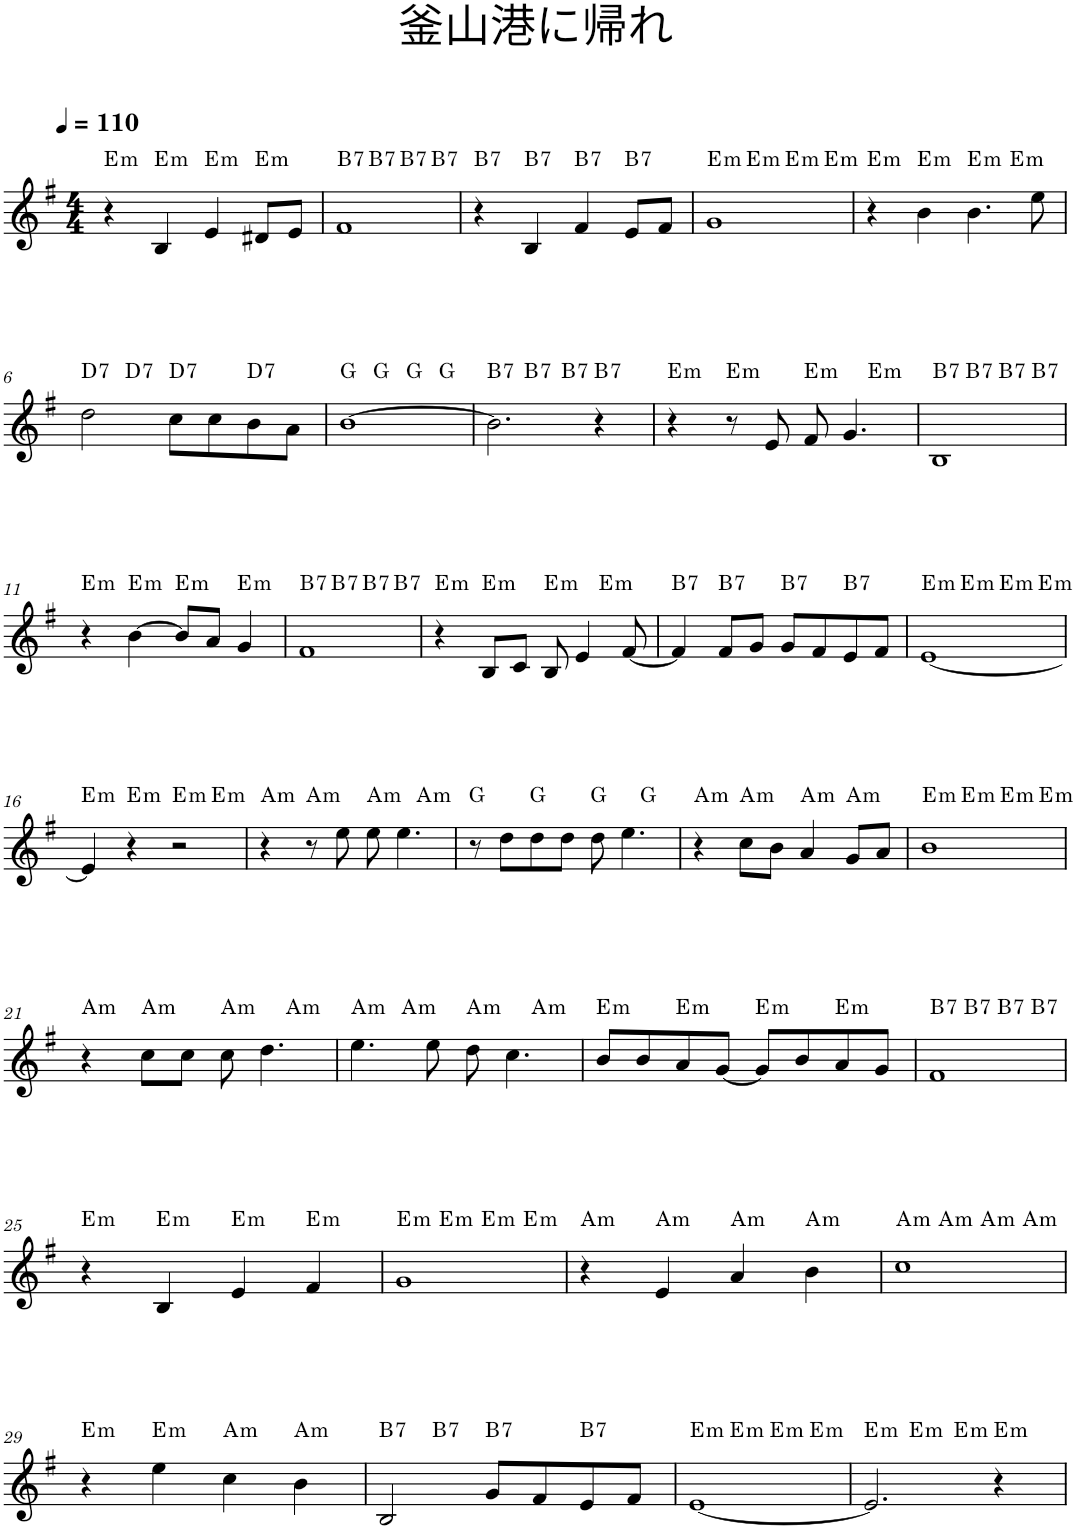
**kern	**harte
*part1	*part1
*staff1	*
*I"Piano	*
*I'Pno.	*
*clefG2	*
*k[f#]	*
*G:	*
*M4/4	*
*MM110	*
=1	=1
!	!LO:H:kt=m
4r	E:min
!	!LO:H:kt=m
4B/	E:min
!	!LO:H:kt=m
4e/	E:min
!	!LO:H:kt=m
8d#X/L	E:min
8e/J	.
=2	=2
!	!LO:H:kt=7
*^	*
*	*^	*
*	*	*^	*
1f#	4ryy	2ryy	2.ryy	B:7
!	!	!	!	!LO:H:kt=7
.	2.ryy	.	.	B:7
!	!	!	!	!LO:H:kt=7
.	.	2ryy	.	B:7
!	!	!	!	!LO:H:kt=7
.	.	.	4ryy	B:7
=3	=3	=3	=3	=3
!	!	!	!	!LO:H:kt=7
*v	*v	*v	*v	*
4r	B:7
!	!LO:H:kt=7
4B/	B:7
!	!LO:H:kt=7
4f#/	B:7
!	!LO:H:kt=7
8e/L	B:7
8f#/J	.
=4	=4
!	!LO:H:kt=m
*^	*
*	*^	*
*	*	*^	*
1g	4ryy	2ryy	2.ryy	E:min
!	!	!	!	!LO:H:kt=m
.	2.ryy	.	.	E:min
!	!	!	!	!LO:H:kt=m
.	.	2ryy	.	E:min
!	!	!	!	!LO:H:kt=m
.	.	.	4ryy	E:min
=5	=5	=5	=5	=5
!	!	!	!	!LO:H:kt=m
*	*v	*v	*v	*
4r	2.ryy	E:min
!	!	!LO:H:kt=m
4b\	.	E:min
!	!	!LO:H:kt=m
4.b\	.	E:min
!	!	!LO:H:kt=m
.	4ryy	E:min
8ee\	.	.
!!LO:LB:g=z	!!
=6	=6	=6
!	!	!LO:H:kt=7
2dd\	4ryy	D:7
!	!	!LO:H:kt=7
.	2.ryy	D:7
!	!	!LO:H:kt=7
8cc\L	.	D:7
8cc\	.	.
!	!	!LO:H:kt=7
8b\	.	D:7
8a\J	.	.
=7	=7	=7
*^	*^	*
[1b	4ryy	2ryy	2.ryy	G:maj
.	2.ryy	.	.	G:maj
.	.	2ryy	.	G:maj
.	.	.	4ryy	G:maj
=8	=8	=8	=8	=8
!	!	!	!	!LO:H:kt=7
*	*	*v	*v	*
2.b\]	4ryy	2ryy	B:7
!	!	!	!LO:H:kt=7
.	2.ryy	.	B:7
!	!	!	!LO:H:kt=7
.	.	2ryy	B:7
!	!	!	!LO:H:kt=7
4r	.	.	B:7
=9	=9	=9	=9
!	!	!	!LO:H:kt=m
*	*v	*v	*
4r	2.ryy	E:min
!	!	!LO:H:kt=m
8r	.	E:min
8e/	.	.
!	!	!LO:H:kt=m
8f#/	.	E:min
4.g/	.	.
!	!	!LO:H:kt=m
.	4ryy	E:min
=10	=10	=10
!	!	!LO:H:kt=7
*^	*^	*
1B	4ryy	2ryy	2.ryy	B:7
!	!	!	!	!LO:H:kt=7
.	2.ryy	.	.	B:7
!	!	!	!	!LO:H:kt=7
.	.	2ryy	.	B:7
!	!	!	!	!LO:H:kt=7
.	.	.	4ryy	B:7
!!LO:LB:g=z	!!	!!	!!
=11	=11	=11	=11	=11
!	!	!	!	!LO:H:kt=m
*v	*v	*v	*v	*
4r	E:min
!	!LO:H:kt=m
[4b\	E:min
!	!LO:H:kt=m
8b/L]	E:min
8a/J	.
!	!LO:H:kt=m
4g/	E:min
=12	=12
!	!LO:H:kt=7
*^	*
*	*^	*
*	*	*^	*
1f#	4ryy	2ryy	2.ryy	B:7
!	!	!	!	!LO:H:kt=7
.	2.ryy	.	.	B:7
!	!	!	!	!LO:H:kt=7
.	.	2ryy	.	B:7
!	!	!	!	!LO:H:kt=7
.	.	.	4ryy	B:7
=13	=13	=13	=13	=13
!	!	!	!	!LO:H:kt=m
*	*v	*v	*v	*
4r	2.ryy	E:min
!	!	!LO:H:kt=m
8B/L	.	E:min
8c/J	.	.
!	!	!LO:H:kt=m
8B/	.	E:min
4e/	.	.
!	!	!LO:H:kt=m
.	4ryy	E:min
[8f#/	.	.
=14	=14	=14
!	!	!LO:H:kt=7
*v	*v	*
4f#/]	B:7
!	!LO:H:kt=7
8f#/L	B:7
8g/J	.
!	!LO:H:kt=7
8g/L	B:7
8f#/	.
!	!LO:H:kt=7
8e/	B:7
8f#/J	.
=15	=15
!	!LO:H:kt=m
*^	*
*	*^	*
*	*	*^	*
[1e	4ryy	2ryy	2.ryy	E:min
!	!	!	!	!LO:H:kt=m
.	2.ryy	.	.	E:min
!	!	!	!	!LO:H:kt=m
.	.	2ryy	.	E:min
!	!	!	!	!LO:H:kt=m
.	.	.	4ryy	E:min
!!LO:LB:g=z	!!	!!	!!
=16	=16	=16	=16	=16
!	!	!	!	!LO:H:kt=m
*	*v	*v	*v	*
4e/]	2.ryy	E:min
!	!	!LO:H:kt=m
4r	.	E:min
!	!	!LO:H:kt=m
2r	.	E:min
!	!	!LO:H:kt=m
.	4ryy	E:min
=17	=17	=17
!	!	!LO:H:kt=m
4r	2.ryy	A:min
!	!	!LO:H:kt=m
8r	.	A:min
8ee\	.	.
!	!	!LO:H:kt=m
8ee\	.	A:min
4.ee\	.	.
!	!	!LO:H:kt=m
.	4ryy	A:min
=18	=18	=18
8r	2.ryy	G:maj
8dd\L	.	.
8dd\	.	G:maj
8dd\J	.	.
8dd\	.	G:maj
4.ee\	.	.
.	4ryy	G:maj
=19	=19	=19
!	!	!LO:H:kt=m
*v	*v	*
4r	A:min
!	!LO:H:kt=m
8cc\L	A:min
8b\J	.
!	!LO:H:kt=m
4a/	A:min
!	!LO:H:kt=m
8g/L	A:min
8a/J	.
=20	=20
!	!LO:H:kt=m
*^	*
*	*^	*
*	*	*^	*
1b	4ryy	2ryy	2.ryy	E:min
!	!	!	!	!LO:H:kt=m
.	2.ryy	.	.	E:min
!	!	!	!	!LO:H:kt=m
.	.	2ryy	.	E:min
!	!	!	!	!LO:H:kt=m
.	.	.	4ryy	E:min
!!LO:LB:g=z	!!	!!	!!
=21	=21	=21	=21	=21
!	!	!	!	!LO:H:kt=m
*	*v	*v	*v	*
4r	2.ryy	A:min
!	!	!LO:H:kt=m
8cc\L	.	A:min
8cc\J	.	.
!	!	!LO:H:kt=m
8cc\	.	A:min
4.dd\	.	.
!	!	!LO:H:kt=m
.	4ryy	A:min
=22	=22	=22
!	!	!LO:H:kt=m
*	*^	*
4.ee\	4ryy	2.ryy	A:min
!	!	!	!LO:H:kt=m
.	2.ryy	.	A:min
8ee\	.	.	.
!	!	!	!LO:H:kt=m
8dd\	.	.	A:min
4.cc\	.	.	.
!	!	!	!LO:H:kt=m
.	.	4ryy	A:min
=23	=23	=23	=23
!	!	!	!LO:H:kt=m
*v	*v	*v	*
8b/L	E:min
8b/	.
!	!LO:H:kt=m
8a/	E:min
[8g/J	.
!	!LO:H:kt=m
8g/L]	E:min
8b/	.
!	!LO:H:kt=m
8a/	E:min
8g/J	.
=24	=24
!	!LO:H:kt=7
*^	*
*	*^	*
*	*	*^	*
1f#	4ryy	2ryy	2.ryy	B:7
!	!	!	!	!LO:H:kt=7
.	2.ryy	.	.	B:7
!	!	!	!	!LO:H:kt=7
.	.	2ryy	.	B:7
!	!	!	!	!LO:H:kt=7
.	.	.	4ryy	B:7
!!LO:LB:g=z	!!	!!	!!
=25	=25	=25	=25	=25
!	!	!	!	!LO:H:kt=m
*v	*v	*v	*v	*
4r	E:min
!	!LO:H:kt=m
4B/	E:min
!	!LO:H:kt=m
4e/	E:min
!	!LO:H:kt=m
4f#/	E:min
=26	=26
!	!LO:H:kt=m
*^	*
*	*^	*
*	*	*^	*
1g	4ryy	2ryy	2.ryy	E:min
!	!	!	!	!LO:H:kt=m
.	2.ryy	.	.	E:min
!	!	!	!	!LO:H:kt=m
.	.	2ryy	.	E:min
!	!	!	!	!LO:H:kt=m
.	.	.	4ryy	E:min
=27	=27	=27	=27	=27
!	!	!	!	!LO:H:kt=m
*v	*v	*v	*v	*
4r	A:min
!	!LO:H:kt=m
4e/	A:min
!	!LO:H:kt=m
4a/	A:min
!	!LO:H:kt=m
4b\	A:min
=28	=28
!	!LO:H:kt=m
*^	*
*	*^	*
*	*	*^	*
1cc	4ryy	2ryy	2.ryy	A:min
!	!	!	!	!LO:H:kt=m
.	2.ryy	.	.	A:min
!	!	!	!	!LO:H:kt=m
.	.	2ryy	.	A:min
!	!	!	!	!LO:H:kt=m
.	.	.	4ryy	A:min
!!LO:LB:g=z	!!	!!	!!
=29	=29	=29	=29	=29
!	!	!	!	!LO:H:kt=m
*v	*v	*v	*v	*
4r	E:min
!	!LO:H:kt=m
4ee\	E:min
!	!LO:H:kt=m
4cc\	A:min
!	!LO:H:kt=m
4b\	A:min
=30	=30
!	!LO:H:kt=7
*^	*
2B/	4ryy	B:7
!	!	!LO:H:kt=7
.	2.ryy	B:7
!	!	!LO:H:kt=7
8g/L	.	B:7
8f#/	.	.
!	!	!LO:H:kt=7
8e/	.	B:7
8f#/J	.	.
=31	=31	=31
!	!	!LO:H:kt=m
*^	*^	*
[1e	4ryy	2ryy	2.ryy	E:min
!	!	!	!	!LO:H:kt=m
.	2.ryy	.	.	E:min
!	!	!	!	!LO:H:kt=m
.	.	2ryy	.	E:min
!	!	!	!	!LO:H:kt=m
.	.	.	4ryy	E:min
=32	=32	=32	=32	=32
!	!	!	!	!LO:H:kt=m
*	*	*v	*v	*
2.e/]	4ryy	2ryy	E:min
!	!	!	!LO:H:kt=m
.	2.ryy	.	E:min
!	!	!	!LO:H:kt=m
.	.	2ryy	E:min
!	!	!	!LO:H:kt=m
4r	.	.	E:min
*v	*v	*v	*
=	=
*-	*-
